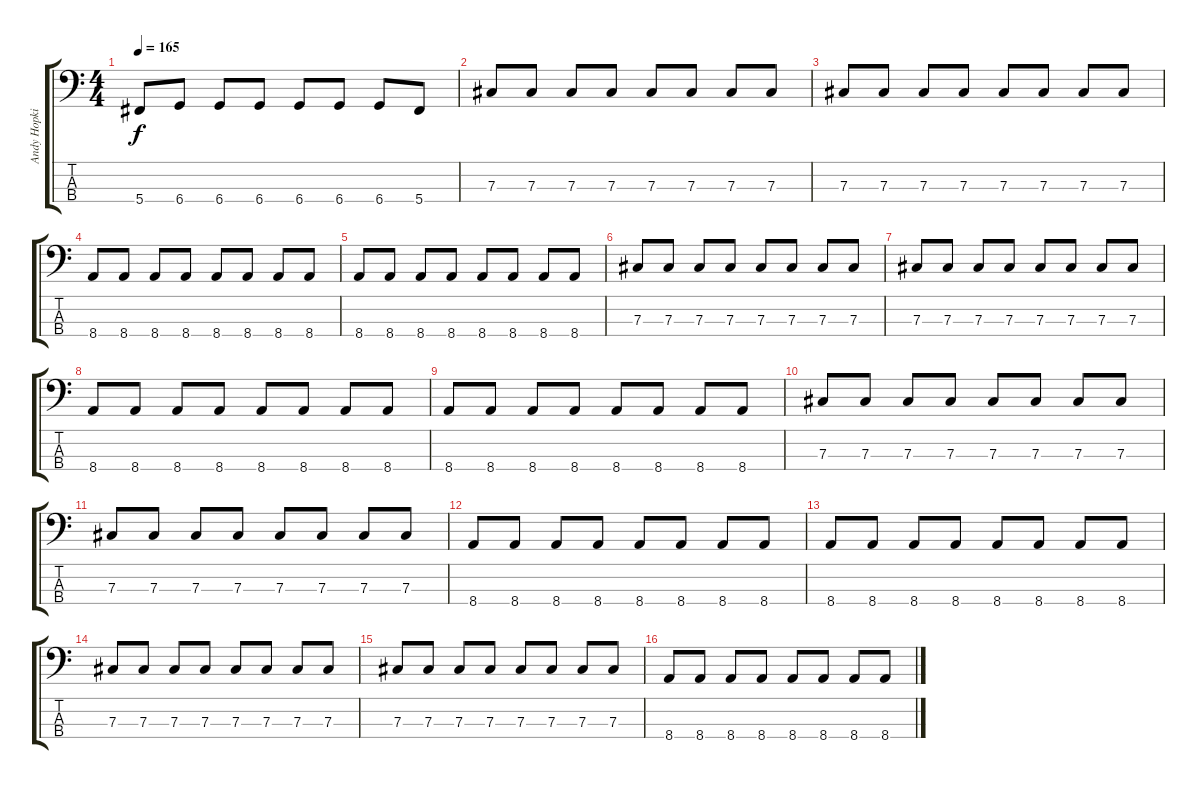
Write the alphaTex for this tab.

\track ("Andy Hopkins (Bass)" "Andy Hopki") {instrument electricbasspick bank 255}
\staff {score tabs}
\tuning (E2 B1 Gb1 Db1) {hide}
\ts (4 4)
\tempo 165
\clef f4
\ks c
5.4.8{dy f} 6.4.8 6.4.8 6.4.8 6.4.8 6.4.8 6.4.8 5.4.8 |
7.3.8 7.3.8 7.3.8 7.3.8 7.3.8 7.3.8 7.3.8 7.3.8 |
7.3.8 7.3.8 7.3.8 7.3.8 7.3.8 7.3.8 7.3.8 7.3.8 |
8.4.8 8.4.8 8.4.8 8.4.8 8.4.8 8.4.8 8.4.8 8.4.8 |
8.4.8 8.4.8 8.4.8 8.4.8 8.4.8 8.4.8 8.4.8 8.4.8 |
7.3.8 7.3.8 7.3.8 7.3.8 7.3.8 7.3.8 7.3.8 7.3.8 |
7.3.8 7.3.8 7.3.8 7.3.8 7.3.8 7.3.8 7.3.8 7.3.8 |
8.4.8 8.4.8 8.4.8 8.4.8 8.4.8 8.4.8 8.4.8 8.4.8 |
8.4.8 8.4.8 8.4.8 8.4.8 8.4.8 8.4.8 8.4.8 8.4.8 |
7.3.8 7.3.8 7.3.8 7.3.8 7.3.8 7.3.8 7.3.8 7.3.8 |
7.3.8 7.3.8 7.3.8 7.3.8 7.3.8 7.3.8 7.3.8 7.3.8 |
8.4.8 8.4.8 8.4.8 8.4.8 8.4.8 8.4.8 8.4.8 8.4.8 |
8.4.8 8.4.8 8.4.8 8.4.8 8.4.8 8.4.8 8.4.8 8.4.8 |
7.3.8 7.3.8 7.3.8 7.3.8 7.3.8 7.3.8 7.3.8 7.3.8 |
7.3.8 7.3.8 7.3.8 7.3.8 7.3.8 7.3.8 7.3.8 7.3.8 |
8.4.8 8.4.8 8.4.8 8.4.8 8.4.8 8.4.8 8.4.8 8.4.8
